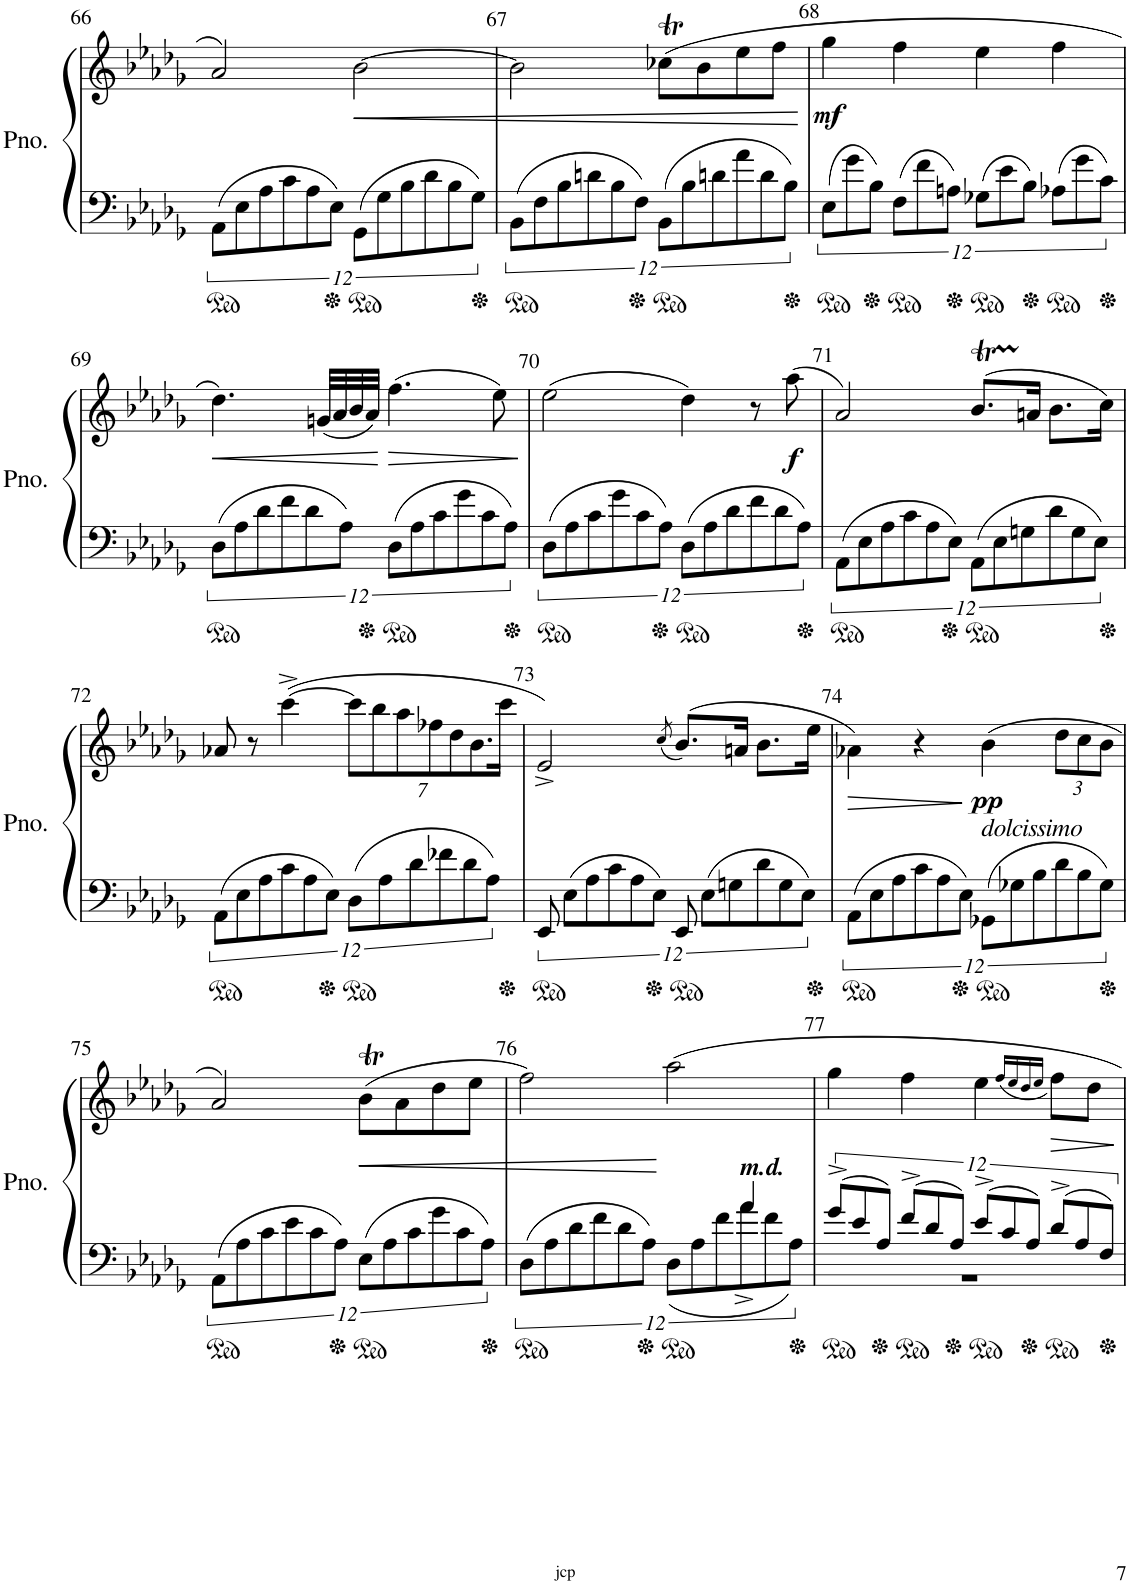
**kern	**kern	**dynam
*part1	*part1	*part1
*staff2	*staff1	*staff1/2
*I"Piano	*	*
*I'Pno.	*	*
!!LO:PB:g=z
*clefF4	*clefG2	*
*k[b-e-a-d-g-]	*k[b-e-a-d-g-]	*
*M4/4	*M4/4	*
*met(c)	*met(c)	*
=66	=66	=66
12AA-\L	2a-/	.
12E-\	.	.
12A-\	.	.
12c\	.	.
12A-\	.	.
12E-\J	.	.
!	!	!LO:HP:b
12GG-\L	[2b-\	<
12G-\	.	.
12B-\	.	.
12d-\	.	.
12B-\	.	.
12G-\J	.	.
=67	=67	=67
12BB-\L	2b-\]	.
12F\	.	.
12B-\	.	.
12dn\	.	.
12B-\	.	.
12F\J	.	.
12BB-\L	(8cc-XT\L	.
12B-\	.	.
.	8b-\	.
12dn\	.	.
12a-\	8ee-\	.
12d\	.	.
.	8ff\J	.
12B-\J	.	.
.	.	[
=68	=68	=68
!	!	!LO:DY:b
12E-\L	4gg-\	mf
12g-\	.	.
12B-\J	.	.
12F\L	4ff\	.
12f\	.	.
12An\J	.	.
12G-X\L	4ee-\	.
12e-\	.	.
12B-\J	.	.
12A-X\L	4ff\	.
12g-\	.	.
12c\J	.	.
!!LO:LB:g=z
=69	=69	=69
!	!	!LO:HP:b
12D-\L	4.dd-\)	<
12A-\	.	.
12d-\	.	.
12f\	.	.
12d-\	.	.
.	(32gn/LLL	.
.	32a-/	.
12A-\J	.	.
.	32b-/	.
.	32a-/JJJ)	.
!	!	!LO:HP:n=1:b
12D-\L	(4.ff\	[ >
12A-\	.	.
12c\	.	.
12g-\	.	.
12c\	.	.
.	8ee-\)	.
12A-\J	.	.
.	.	]
=70	=70	=70
12D-\L	(2ee-\	.
12A-\	.	.
12c\	.	.
12g-\	.	.
12c\	.	.
12A-\J	.	.
12D-\L	4dd-\)	.
12A-\	.	.
12d-\	.	.
12f\	8r	.
12d-\	.	.
!	!	!LO:DY:b
.	(8aa-\	f
12A-\J	.	.
=71	=71	=71
12AA-\L	2a-/)	.
12E-\	.	.
12A-\	.	.
12c\	.	.
12A-\	.	.
12E-\J	.	.
12AA-\L	(>8.b-T/L	.
12E-\	.	.
12Gn\	.	.
.	16an/Jk	.
12d-\	8.b-\L	.
12G\	.	.
12E-\J	.	.
.	16cc\Jk)	.
!!LO:LB:g=z
=72	=72	=72
12AA-\L	8a-X/	.
12E-\	.	.
.	8r	.
12A-\	.	.
12c\	(>[4ccc^\	.
12A-\	.	.
12E-\J	.	.
*	*Xbrackettup	*
12D-\L	14ccc\L]	.
.	14bb-\	.
12A-\	.	.
.	14aa-\	.
12d-\	.	.
.	14ff-X\	.
12f-X\	.	.
.	14dd-\	.
12d-\	.	.
.	14.b-\	.
12A-\J	.	.
.	28ccc\Jk	.
=73	=73	=73
12EE-/	2e-^/)	.
12E-\L	.	.
12A-\	.	.
12c\	.	.
12A-\	.	.
12E-\J	.	.
.	(8qcc/	.
12EE-/	(>8.b-/L)	.
12E-\L	.	.
12Gn\	.	.
.	16an/Jk	.
12d-\	8.b-\L	.
12G\	.	.
12E-\J	.	.
.	16ee-\Jk	.
=74	=74	=74
!	!	!LO:HP:b
12AA-\L	4a-X\)	>
12E-\	.	.
12A-\	.	.
12c\	4r	.
12A-\	.	.
12E-\J	.	.
!	!LO:TX:b:i:t=dolcissimo	!
!	!	!LO:DY:n=1:b
12GG-X\L	(4b-\	] pp
12G-X\	.	.
12B-\	.	.
12d-\	12dd-\L	.
12B-\	12cc\	.
12G-\J	12b-\J	.
!!LO:LB:g=z
=75	=75	=75
12AA-\L	2a-/)	.
12A-\	.	.
12c\	.	.
12e-\	.	.
12c\	.	.
12A-\J	.	.
!	!	!LO:HP:b
12E-\L	(8b-T\L	<
12A-\	.	.
.	8a-\	.
12c\	.	.
12g-\	8dd-\	.
12c\	.	.
.	8ee-\J	.
12A-\J	.	.
=76	=76	=76
*^	*	*
12D-\L	2.ryy	2ff\)	.
12A-\	.	.	.
12d-\	.	.	.
12f\	.	.	.
12d-\	.	.	.
12A-\J	.	.	.
12D-\L	.	2aa-\	[
12A-\	.	.	.
12f\	.	.	.
!LO:TX:a:Bi:t=m.d.	!	!	!
12a-^\	4a-/	.	.
12f\	.	.	.
12A-\J	.	.	.
=77	=77	=77	=77
12g-^/L	1r	4gg-\	.
12e-/	.	.	.
12A-/J	.	.	.
12f^/L	.	4ff\	.
12d-/	.	.	.
12A-/J	.	.	.
12e-^/L	.	4ee-\	.
12c/	.	.	.
12A-/J	.	.	.
.	.	(16qff/LL	.
.	.	16qee-/	.
.	.	16qdd-/	.
.	.	16qee-/JJ	.
12d-^/L	.	8ff\L)	.
12A-/	.	.	.
.	.	8dd-\J	.
12F/J	.	.	.
*v	*v	*	*
=	=	=
*-	*-	*-
